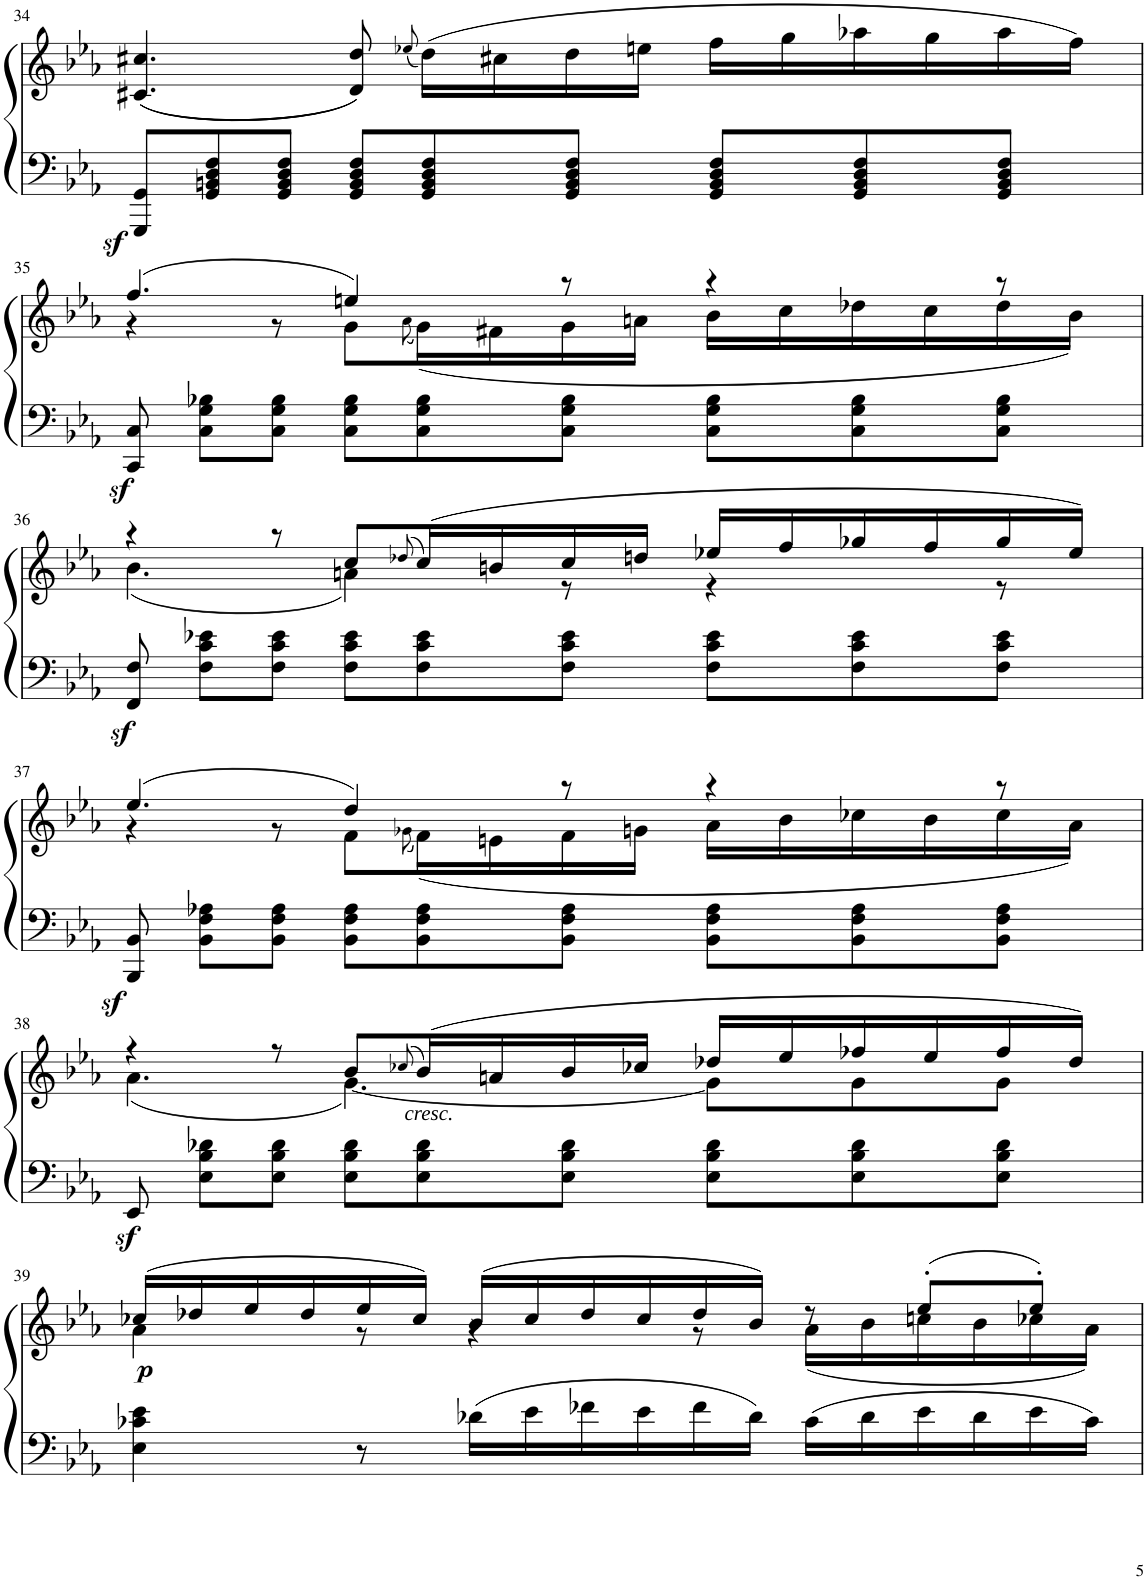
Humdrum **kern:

**kern	**kern	**dynam
*part1	*part1	*part1
*staff2	*staff1	*staff1/2
*I"Piano	*	*
*I'Pno	*	*
!!LO:PB:g=z
*clefF4	*clefG2	*
*k[b-e-a-]	*k[b-e-a-]	*
*M9/8	*M9/8	*
=34	=34	=34
8GGG/z< 8GG/z<L	((4.c#X/ 4.cc#X/	.
8GG/ 8BBn/ 8D/ 8F/	.	.
8GG/ 8BB/ 8D/ 8F/J	.	.
8GG/ 8BB/ 8D/ 8F/L	8d/ 8dd/))	.
.	(8qee-X/	.
8GG/ 8BB/ 8D/ 8F/	(16dd\LL)	.
.	16cc#X\	.
8GG/ 8BB/ 8D/ 8F/J	16dd\	.
.	16een\JJ	.
8GG/ 8BB/ 8D/ 8F/L	16ff\LL	.
.	16gg\	.
8GG/ 8BB/ 8D/ 8F/	16aa-X\	.
.	16gg\	.
8GG/ 8BB/ 8D/ 8F/J	16aa-\	.
.	16ff\JJ)	.
!!LO:LB:g=z
=35	=35	=35
*	*^	*
8CC/z< 8C/z<	(4.ff/	4r	.
8C\ 8G\ 8B-X\L	.	.	.
8C\ 8G\ 8B-\J	.	8r	.
8C\ 8G\ 8B-\L	4een/)	8g\L	.
.	.	(8qa-\	.
8C\ 8G\ 8B-\	.	(16g\L)	.
.	.	16f#X\	.
8C\ 8G\ 8B-\J	8r	16g\	.
.	.	16an\JJ	.
8C\ 8G\ 8B-\L	4r	16b-\LL	.
.	.	16cc\	.
8C\ 8G\ 8B-\	.	16dd-X\	.
.	.	16cc\	.
8C\ 8G\ 8B-\J	8r	16dd-\	.
.	.	16b-\JJ)	.
!!LO:LB:g=z	!!
=36	=36	=36	=36
8FF/z< 8F/z<	4r	(4.b-\	.
8F\ 8c\ 8e-X\L	.	.	.
8F\ 8c\ 8e-\J	8r	.	.
8F\ 8c\ 8e-\L	8cc/L	4an\)	.
.	(8qdd-X/	.	.
8F\ 8c\ 8e-\	(16cc/L)	.	.
.	16bn/	.	.
8F\ 8c\ 8e-\J	16cc/	8r	.
.	16ddn/JJ	.	.
8F\ 8c\ 8e-\L	16ee-X/LL	4r	.
.	16ff/	.	.
8F\ 8c\ 8e-\	16gg-X/	.	.
.	16ff/	.	.
8F\ 8c\ 8e-\J	16gg-/	8r	.
.	16ee-/JJ)	.	.
!!LO:LB:g=z	!!
=37	=37	=37	=37
8BBB-/z< 8BB-/z<	(4.ee-/	4r	.
8BB-\ 8F\ 8A-X\L	.	.	.
8BB-\ 8F\ 8A-\J	.	8r	.
8BB-\ 8F\ 8A-\L	4dd/)	8f\L	.
.	.	(8qg-X\	.
8BB-\ 8F\ 8A-\	.	(16f\L)	.
.	.	16en\	.
8BB-\ 8F\ 8A-\J	8r	16f\	.
.	.	16gn\JJ	.
8BB-\ 8F\ 8A-\L	4r	16a-\LL	.
.	.	16b-\	.
8BB-\ 8F\ 8A-\	.	16cc-X\	.
.	.	16b-\	.
8BB-\ 8F\ 8A-\J	8r	16cc-\	.
.	.	16a-\JJ)	.
!!LO:LB:g=z	!!
=38	=38	=38	=38
8EE-z</	4r	(4.a-\	.
8E-\ 8B-\ 8d-X\L	.	.	.
8E-\ 8B-\ 8d-\J	8r	.	.
8E-\ 8B-\ 8d-\L	8b-/L	[4.g\)	.
.	(8qcc-X/	.	.
!	!	!	!LO:DY:b
8E-\ 8B-\ 8d-\	(16b-/L)	.	other-dynamics
.	16an/	.	.
8E-\ 8B-\ 8d-\J	16b-/	.	.
.	16cc-X/JJ	.	.
8E-\ 8B-\ 8d-\L	16dd-X/LL	8g\L]	.
.	16ee-/	.	.
8E-\ 8B-\ 8d-\	16ff-X/	8g\	.
.	16ee-/	.	.
8E-\ 8B-\ 8d-\J	16ff-/	8g\J	.
.	16dd-/JJ)	.	.
!!LO:LB:g=z	!!
=39	=39	=39	=39
!	!	!	!LO:DY:b
4E-\ 4c-X\ 4e-\	(16cc-X/LL	4a-\	p
.	16dd-X/	.	.
.	16ee-/	.	.
.	16dd-/	.	.
8r	16ee-/	8r	.
.	16cc-/JJ)	.	.
16d-X\LL	(16b-/LL	4r	.
16e-\	16cc-/	.	.
16f-X\	16dd-/	.	.
16e-\	16cc-/	.	.
16f-\	16dd-/	8r	.
16d-\JJ	16b-/JJ)	.	.
16c-\LL	8r	(16a-\LL	.
16d-\	.	16b-\	.
16e-\	(8ee-'/L	16ccn\	.
16d-\	.	16b-\	.
16e-\	8ee-'/J)	16cc-X\	.
16c-\JJ	.	16a-\JJ)	.
*	*v	*v	*
=	=	=
*-	*-	*-
